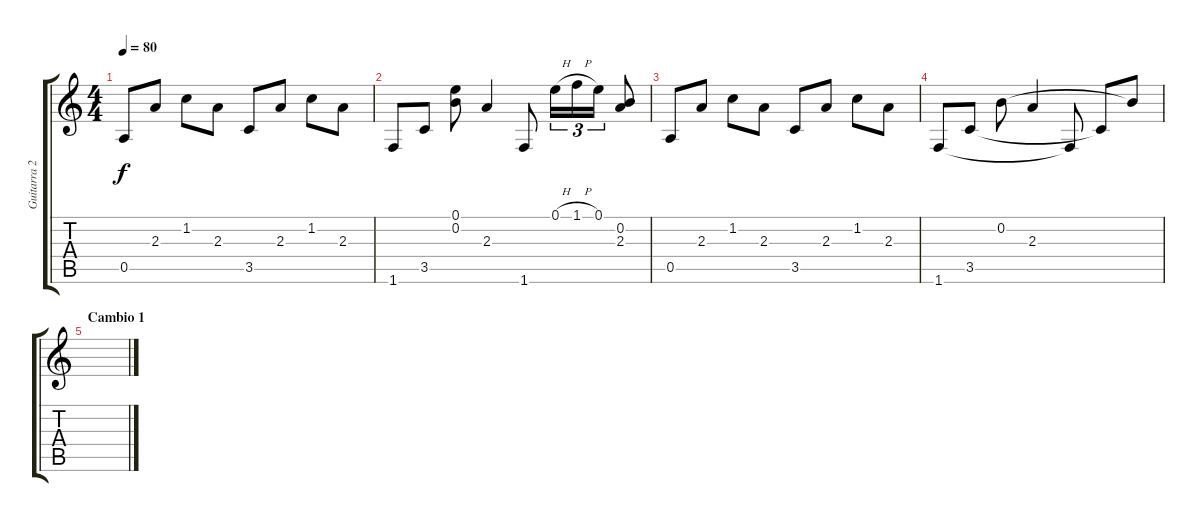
\track ("Guitarra 2" "Guitarra 2") {instrument electricguitarclean}
\staff {score tabs}
\tuning (E4 B3 G3 D3 A2 E2) {hide}
\ts (4 4)
\tempo 80
\clef g2
\ks c
0.5.8{dy f} 2.3.8 1.2.8 2.3.8 3.5.8 2.3.8 1.2.8 2.3.8 |
1.6.8 3.5.8 (0.1 0.2).8 2.3.4 1.6.8 0.1{h}.16{tu (3 2)} 1.1{h}.16{tu (3 2)} 0.1.16{tu (3 2)} (0.2 2.3).8 |
0.5.8 2.3.8 1.2.8 2.3.8 3.5.8 2.3.8 1.2.8 2.3.8 |
1.6.8 3.5.8 0.2.8 2.3.4 1.6{t}.8 3.5{t}.8 0.2{t}.8 |
\section ("" "Cambio 1")
